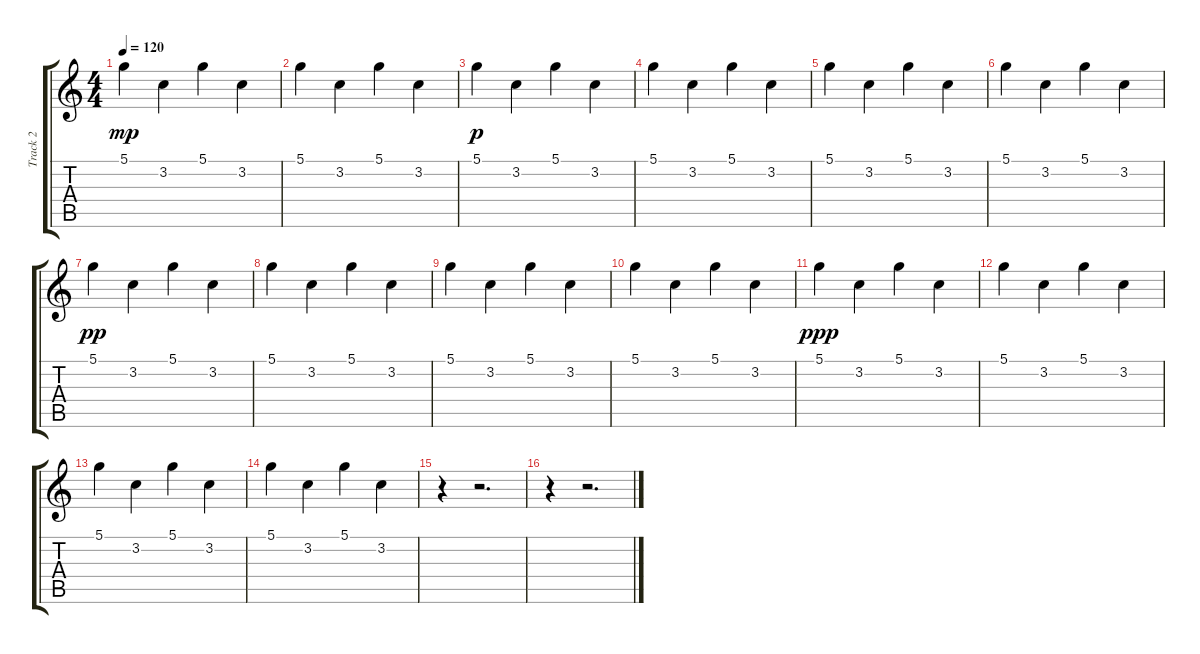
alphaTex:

\track ("Track 2" "Track 2") {instrument acousticguitarsteel}
\staff {score tabs}
\tuning (D4 A3 F3 C3 G2 C2) {hide}
\ts (4 4)
\tempo 120
\clef g2
\ks c
5.1.4{dy mp} 3.2.4 5.1.4 3.2.4 |
5.1.4 3.2.4 5.1.4 3.2.4 |
5.1.4{dy p} 3.2.4 5.1.4 3.2.4 |
5.1.4 3.2.4 5.1.4 3.2.4 |
5.1.4 3.2.4 5.1.4 3.2.4 |
5.1.4 3.2.4 5.1.4 3.2.4 |
5.1.4{dy pp} 3.2.4 5.1.4 3.2.4 |
5.1.4 3.2.4 5.1.4 3.2.4 |
5.1.4 3.2.4 5.1.4 3.2.4 |
5.1.4 3.2.4 5.1.4 3.2.4 |
5.1.4{dy ppp} 3.2.4 5.1.4 3.2.4 |
5.1.4 3.2.4 5.1.4 3.2.4 |
5.1.4 3.2.4 5.1.4 3.2.4 |
5.1.4 3.2.4 5.1.4 3.2.4 |
r.4 r.2{d} |
r.4 r.2{d}
